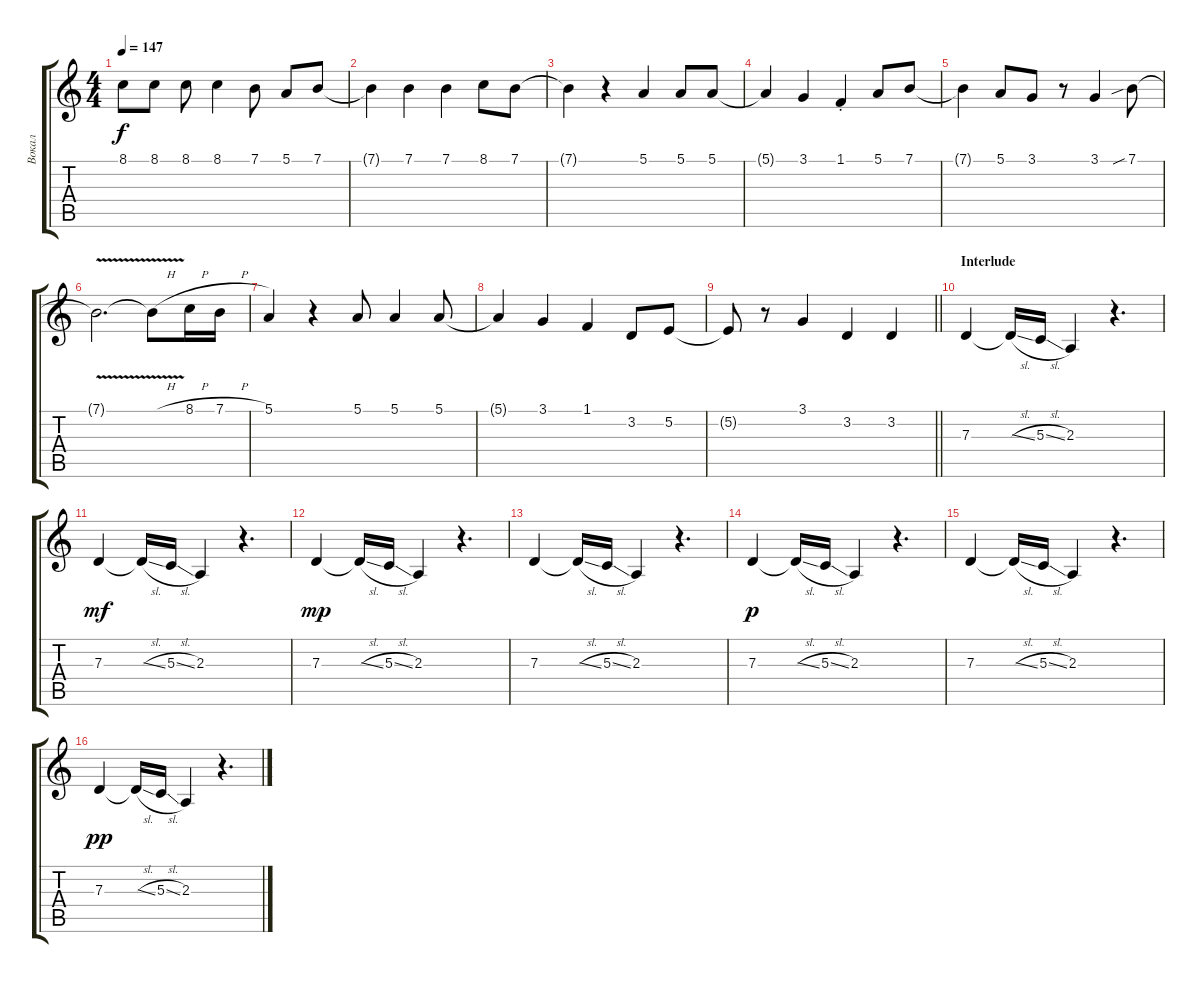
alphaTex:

\track ("Вокал" "Вокал") {instrument trumpet}
\staff {score tabs}
\tuning (E4 B3 G3 D3 A2 E2) {hide}
\ts (4 4)
\tempo 147
\clef g2
\ks c
8.1.8{dy f} 8.1.8 8.1.8 8.1.4 7.1.8 5.1.8 7.1.8 |
7.1{t}.4 7.1.4 7.1.4 8.1.8 7.1.8 |
7.1{t}.4 r.4 5.1.4 5.1.8 5.1.8 |
5.1{t}.4 3.1.4 1.1{st}.4 5.1.8 7.1.8 |
7.1{t}.4 5.1.8 3.1.8 r.8 3.1.4 7.1{sib}.8 |
7.1{v t}.2{d} 7.1{h t}.8 8.1{h}.16 7.1{h}.16 |
5.1.4 r.4 5.1.8 5.1.4 5.1.8 |
5.1{t}.4 3.1.4 1.1.4 3.2.8 5.2.8 |
\barLineRight lightlight
5.2{t}.8 r.8 3.1.4 3.2.4 3.2.4 |
\section ("" "Interlude")
7.3.4 7.3{sl t}.16 5.3{sl}.16 2.3.4 r.4{d} |
7.3.4{dy mf} 7.3{sl t}.16 5.3{sl}.16 2.3.4 r.4{d} |
7.3.4{dy mp} 7.3{sl t}.16 5.3{sl}.16 2.3.4 r.4{d} |
7.3.4 7.3{sl t}.16 5.3{sl}.16 2.3.4 r.4{d} |
7.3.4{dy p} 7.3{sl t}.16 5.3{sl}.16 2.3.4 r.4{d} |
7.3.4 7.3{sl t}.16 5.3{sl}.16 2.3.4 r.4{d} |
7.3.4{dy pp} 7.3{sl t}.16 5.3{sl}.16 2.3.4 r.4{d}
